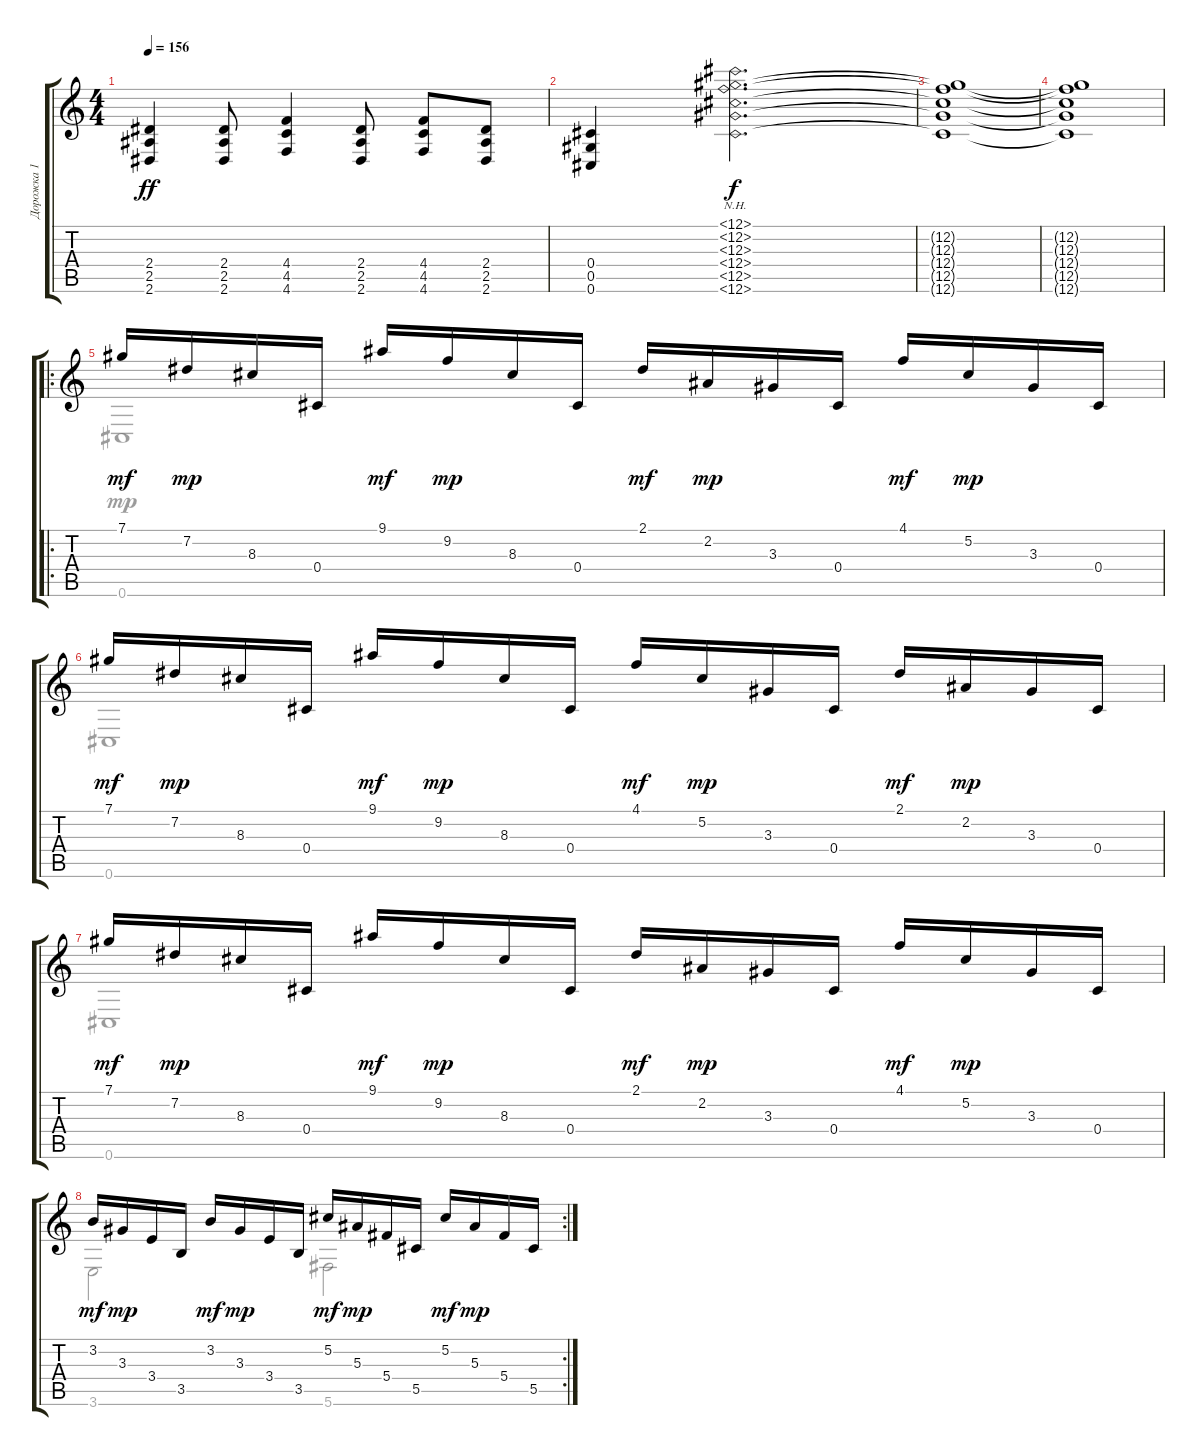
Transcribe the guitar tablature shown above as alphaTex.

\track ("Дорожка 1" "Дорожка 1") {instrument acousticguitarsteel}
\staff {score tabs}
\tuning (Db4 Ab3 F3 Db3 Ab2 Db2) {hide}
\voice
\ts (4 4)
\tempo 156
\clef g2
\ks c
(2.4 2.5 2.6).4{dy ff} (2.4 2.5 2.6).8 (4.4 4.5 4.6).4 (2.4 2.5 2.6).8 (4.4 4.5 4.6).8 (2.4 2.5 2.6).8 |
(0.4 0.5 0.6).4 (12.1{nh} 12.2{nh} 12.3{nh} 12.4{nh} 12.5{nh} 12.6{nh}).2{d dy f} |
(12.2{t} 12.3{t} 12.4{t} 12.5{t} 12.6{t}).1 |
(12.2{t} 12.3{t} 12.4{t} 12.5{t} 12.6{t}).1 |
\ro
7.1.16{dy mf} 7.2.16{dy mp} 8.3.16 0.4.16 9.1.16{dy mf} 9.2.16{dy mp} 8.3.16 0.4.16 2.1.16{dy mf} 2.2.16{dy mp} 3.3.16 0.4.16 4.1.16{dy mf} 5.2.16{dy mp} 3.3.16 0.4.16 |
7.1.16{dy mf} 7.2.16{dy mp} 8.3.16 0.4.16 9.1.16{dy mf} 9.2.16{dy mp} 8.3.16 0.4.16 4.1.16{dy mf} 5.2.16{dy mp} 3.3.16 0.4.16 2.1.16{dy mf} 2.2.16{dy mp} 3.3.16 0.4.16 |
7.1.16{dy mf} 7.2.16{dy mp} 8.3.16 0.4.16 9.1.16{dy mf} 9.2.16{dy mp} 8.3.16 0.4.16 2.1.16{dy mf} 2.2.16{dy mp} 3.3.16 0.4.16 4.1.16{dy mf} 5.2.16{dy mp} 3.3.16 0.4.16 |
\rc 2
3.2.16{dy mf} 3.3.16{dy mp} 3.4.16 3.5.16 3.2.16{dy mf} 3.3.16{dy mp} 3.4.16 3.5.16 5.2.16{dy mf} 5.3.16{dy mp} 5.4.16 5.5.16 5.2.16{dy mf} 5.3.16{dy mp} 5.4.16 5.5.16
\voice
\clef g2
\ottava regular
\simile none
\ks c
|
|
|
|
0.6.1 |
0.6.1 |
0.6.1 |
3.6.2 5.6.2
